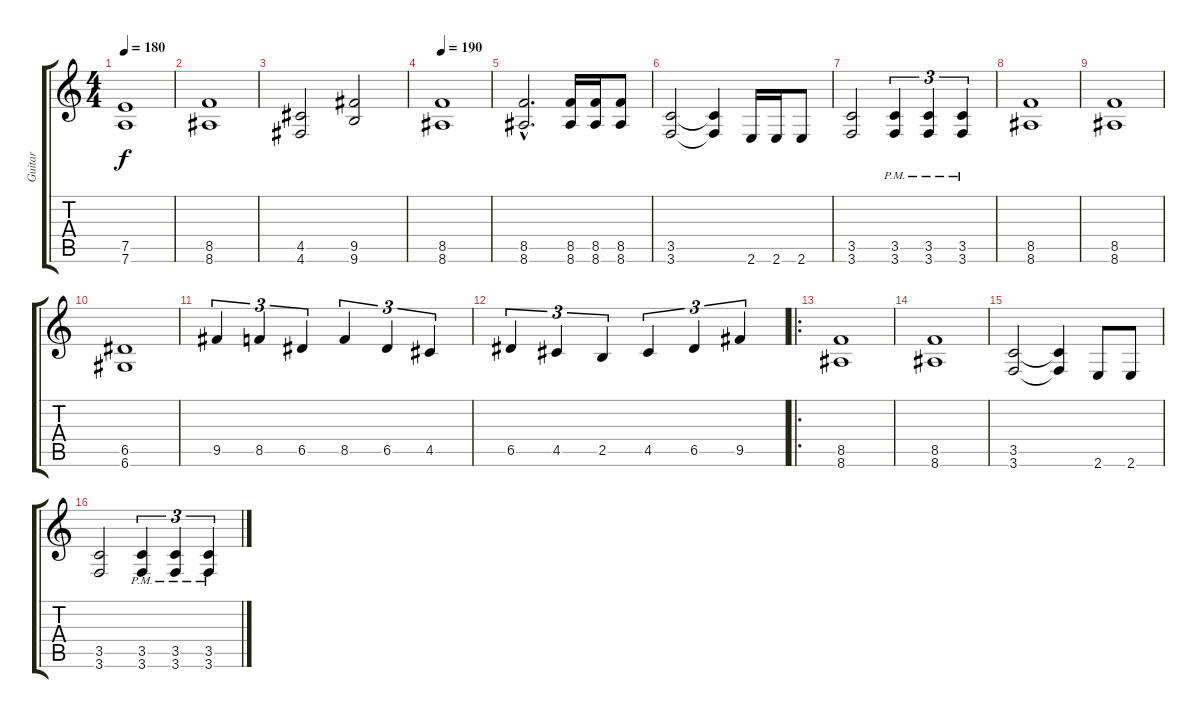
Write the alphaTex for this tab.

\track ("Guitar " "Guitar ") {instrument distortionguitar}
\staff {score tabs}
\tuning (E4 B3 G3 D3 A2 D2) {hide}
\ts (4 4)
\tempo 180
\clef g2
\ks c
(7.5 7.6).1{dy f} |
(8.5 8.6).1 |
(4.5 4.6).2 (9.5 9.6).2 |
\tempo 190
(8.5 8.6).1 |
(8.5{hac} 8.6{hac}).2{d} (8.5 8.6).16 (8.5 8.6).16 (8.5 8.6).8 |
(3.5 3.6).2 (3.5{t} 3.6{t}).4 2.6.16 2.6.16 2.6.8 |
(3.5 3.6).2 (3.5{pm} 3.6{pm}).4{tu (3 2)} (3.5{pm} 3.6).4{tu (3 2)} (3.5{pm} 3.6).4{tu (3 2)} |
(8.5 8.6).1 |
(8.5 8.6).1 |
(6.5 6.6).1 |
9.5.4{tu (3 2)} 8.5.4{tu (3 2)} 6.5.4{tu (3 2)} 8.5.4{tu (3 2)} 6.5.4{tu (3 2)} 4.5.4{tu (3 2)} |
6.5.4{tu (3 2)} 4.5.4{tu (3 2)} 2.5.4{tu (3 2)} 4.5.4{tu (3 2)} 6.5.4{tu (3 2)} 9.5.4{tu (3 2)} |
\ro
(8.5 8.6).1 |
(8.5 8.6).1 |
(3.5 3.6).2 (3.5{t} 3.6{t}).4 2.6.8 2.6.8 |
(3.5 3.6).2 (3.5{pm} 3.6{pm}).4{tu (3 2)} (3.5{pm} 3.6).4{tu (3 2)} (3.5{pm} 3.6).4{tu (3 2)}
